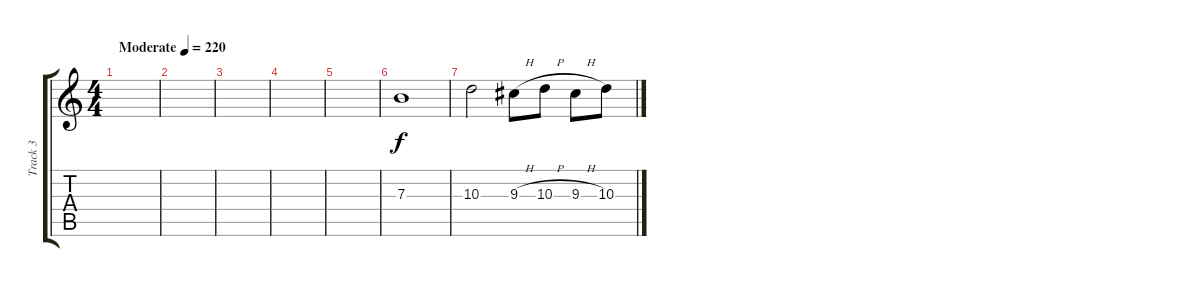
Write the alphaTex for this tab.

\track ("Track 3" "Track 3") {instrument overdrivenguitar}
\staff {score tabs}
\tuning (Db4 Ab3 E3 B2 Gb2 B1) {hide}
\ts (4 4)
\tempo (220 "Moderate")
\clef g2
\ks c
|
|
|
|
|
7.3.1{volume 14} |
10.3.2 9.3{h}.8 10.3{h}.8 9.3{h}.8 10.3.8
